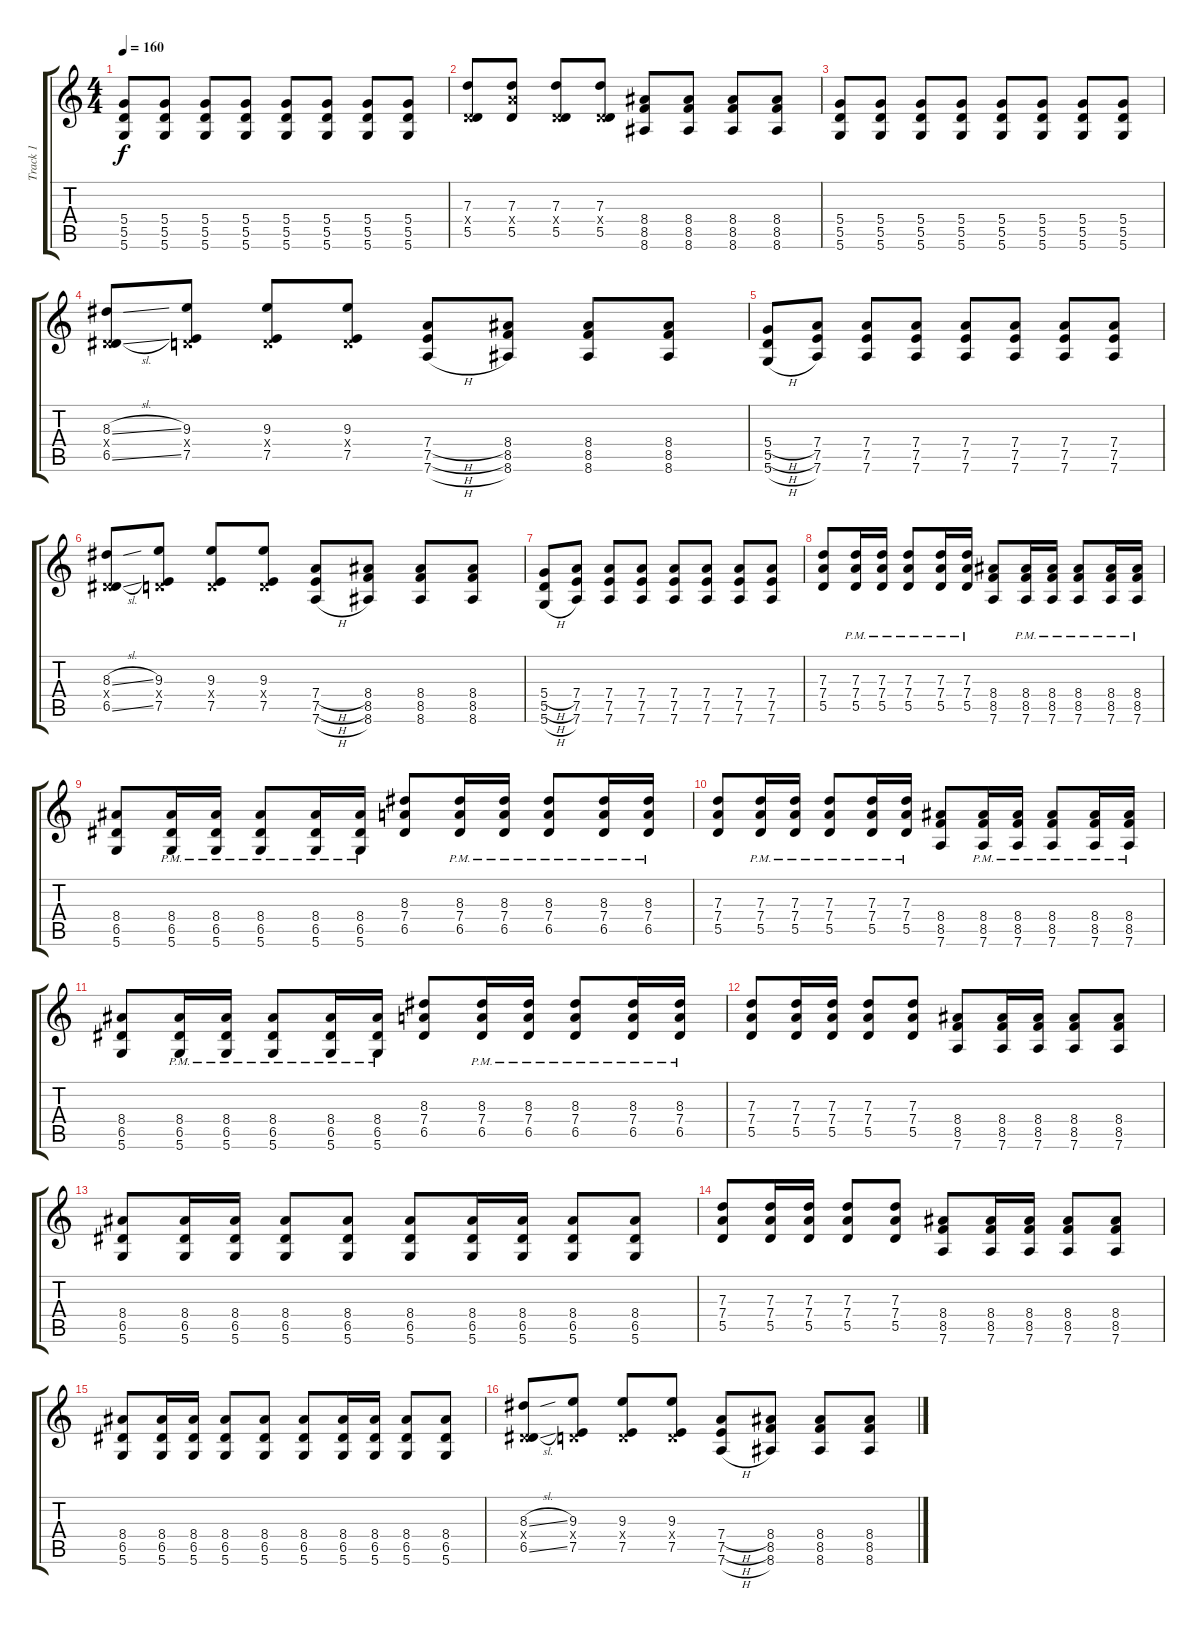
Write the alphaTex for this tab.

\track ("Track 1" "Track 1") {instrument distortionguitar}
\staff {score tabs}
\tuning (E4 B3 G3 D3 A2 D2) {hide}
\ts (4 4)
\tempo 160
\clef g2
\ks c
(5.4 5.5 5.6).8{dy f} (5.4 5.5 5.6).8 (5.4 5.5 5.6).8 (5.4 5.5 5.6).8 (5.4 5.5 5.6).8 (5.4 5.5 5.6).8 (5.4 5.5 5.6).8 (5.4 5.5 5.6).8 |
(7.3 0.4{x} 5.5).8 (7.3 7.4{x} 5.5).8 (7.3 0.4{x} 5.5).8 (7.3 0.4{x} 5.5).8 (8.4 8.5 8.6).8 (8.4 8.5 8.6).8 (8.4 8.5 8.6).8 (8.4 8.5 8.6).8 |
(5.4 5.5 5.6).8 (5.4 5.5 5.6).8 (5.4 5.5 5.6).8 (5.4 5.5 5.6).8 (5.4 5.5 5.6).8 (5.4 5.5 5.6).8 (5.4 5.5 5.6).8 (5.4 5.5 5.6).8 |
(8.3{sl} 0.4{x} 6.5{sl}).8{volume 13 instrument distortionguitar} (9.3 0.4{x} 7.5).8 (9.3 0.4{x} 7.5).8 (9.3 0.4{x} 7.5).8 (7.4{h} 7.5{h} 7.6{h}).8 (8.4 8.5 8.6).8 (8.4 8.5 8.6).8 (8.4 8.5 8.6).8 |
(5.4{h} 5.5{h} 5.6{h}).8 (7.4 7.5 7.6).8 (7.4 7.5 7.6).8 (7.4 7.5 7.6).8 (7.4 7.5 7.6).8 (7.4 7.5 7.6).8 (7.4 7.5 7.6).8 (7.4 7.5 7.6).8 |
(8.3{sl} 0.4{x} 6.5{sl}).8{volume 13 instrument distortionguitar} (9.3 0.4{x} 7.5).8 (9.3 0.4{x} 7.5).8 (9.3 0.4{x} 7.5).8 (7.4{h} 7.5{h} 7.6{h}).8 (8.4 8.5 8.6).8 (8.4 8.5 8.6).8 (8.4 8.5 8.6).8 |
(5.4{h} 5.5{h} 5.6{h}).8 (7.4 7.5 7.6).8 (7.4 7.5 7.6).8 (7.4 7.5 7.6).8 (7.4 7.5 7.6).8 (7.4 7.5 7.6).8 (7.4 7.5 7.6).8 (7.4 7.5 7.6).8 |
(7.3 7.4 5.5).8 (7.3{pm} 7.4{pm} 5.5{pm}).16 (7.3{pm} 7.4{pm} 5.5{pm}).16 (7.3{pm} 7.4{pm} 5.5{pm}).8 (7.3{pm} 7.4{pm} 5.5{pm}).16 (7.3{pm} 7.4{pm} 5.5{pm}).16 (8.4 8.5 7.6).8 (8.4{pm} 8.5{pm} 7.6{pm}).16 (8.4{pm} 8.5{pm} 7.6{pm}).16 (8.4{pm} 8.5{pm} 7.6{pm}).8 (8.4{pm} 8.5{pm} 7.6{pm}).16 (8.4{pm} 8.5{pm} 7.6{pm}).16 |
(8.4 6.5 5.6).8 (8.4{pm} 6.5{pm} 5.6{pm}).16 (8.4{pm} 6.5{pm} 5.6{pm}).16 (8.4{pm} 6.5{pm} 5.6{pm}).8 (8.4{pm} 6.5{pm} 5.6{pm}).16 (8.4{pm} 6.5{pm} 5.6{pm}).16 (8.3 7.4 6.5).8 (8.3{pm} 7.4{pm} 6.5{pm}).16 (8.3{pm} 7.4{pm} 6.5{pm}).16 (8.3{pm} 7.4{pm} 6.5{pm}).8 (8.3{pm} 7.4{pm} 6.5{pm}).16 (8.3{pm} 7.4{pm} 6.5{pm}).16 |
(7.3 7.4 5.5).8 (7.3{pm} 7.4{pm} 5.5{pm}).16 (7.3{pm} 7.4{pm} 5.5{pm}).16 (7.3{pm} 7.4{pm} 5.5{pm}).8 (7.3{pm} 7.4{pm} 5.5{pm}).16 (7.3{pm} 7.4{pm} 5.5{pm}).16 (8.4 8.5 7.6).8 (8.4{pm} 8.5{pm} 7.6{pm}).16 (8.4{pm} 8.5{pm} 7.6{pm}).16 (8.4{pm} 8.5{pm} 7.6{pm}).8 (8.4{pm} 8.5{pm} 7.6{pm}).16 (8.4{pm} 8.5{pm} 7.6{pm}).16 |
(8.4 6.5 5.6).8 (8.4{pm} 6.5{pm} 5.6{pm}).16 (8.4{pm} 6.5{pm} 5.6{pm}).16 (8.4{pm} 6.5{pm} 5.6{pm}).8 (8.4{pm} 6.5{pm} 5.6{pm}).16 (8.4{pm} 6.5{pm} 5.6{pm}).16 (8.3 7.4 6.5).8 (8.3{pm} 7.4{pm} 6.5{pm}).16 (8.3{pm} 7.4{pm} 6.5{pm}).16 (8.3{pm} 7.4{pm} 6.5{pm}).8 (8.3{pm} 7.4{pm} 6.5{pm}).16 (8.3{pm} 7.4{pm} 6.5{pm}).16 |
(7.3 7.4 5.5).8 (7.3 7.4 5.5).16 (7.3 7.4 5.5).16 (7.3 7.4 5.5).8 (7.3 7.4 5.5).8 (8.4 8.5 7.6).8 (8.4 8.5 7.6).16 (8.4 8.5 7.6).16 (8.4 8.5 7.6).8 (8.4 8.5 7.6).8 |
(8.4 6.5 5.6).8 (8.4 6.5 5.6).16 (8.4 6.5 5.6).16 (8.4 6.5 5.6).8 (8.4 6.5 5.6).8 (8.4 6.5 5.6).8 (8.4 6.5 5.6).16 (8.4 6.5 5.6).16 (8.4 6.5 5.6).8 (8.4 6.5 5.6).8 |
(7.3 7.4 5.5).8 (7.3 7.4 5.5).16 (7.3 7.4 5.5).16 (7.3 7.4 5.5).8 (7.3 7.4 5.5).8 (8.4 8.5 7.6).8 (8.4 8.5 7.6).16 (8.4 8.5 7.6).16 (8.4 8.5 7.6).8 (8.4 8.5 7.6).8 |
(8.4 6.5 5.6).8 (8.4 6.5 5.6).16 (8.4 6.5 5.6).16 (8.4 6.5 5.6).8 (8.4 6.5 5.6).8 (8.4 6.5 5.6).8 (8.4 6.5 5.6).16 (8.4 6.5 5.6).16 (8.4 6.5 5.6).8 (8.4 6.5 5.6).8 |
(8.3{sl} 0.4{x} 6.5{sl}).8{volume 13 instrument distortionguitar} (9.3 0.4{x} 7.5).8 (9.3 0.4{x} 7.5).8 (9.3 0.4{x} 7.5).8 (7.4{h} 7.5{h} 7.6{h}).8 (8.4 8.5 8.6).8 (8.4 8.5 8.6).8 (8.4 8.5 8.6).8
